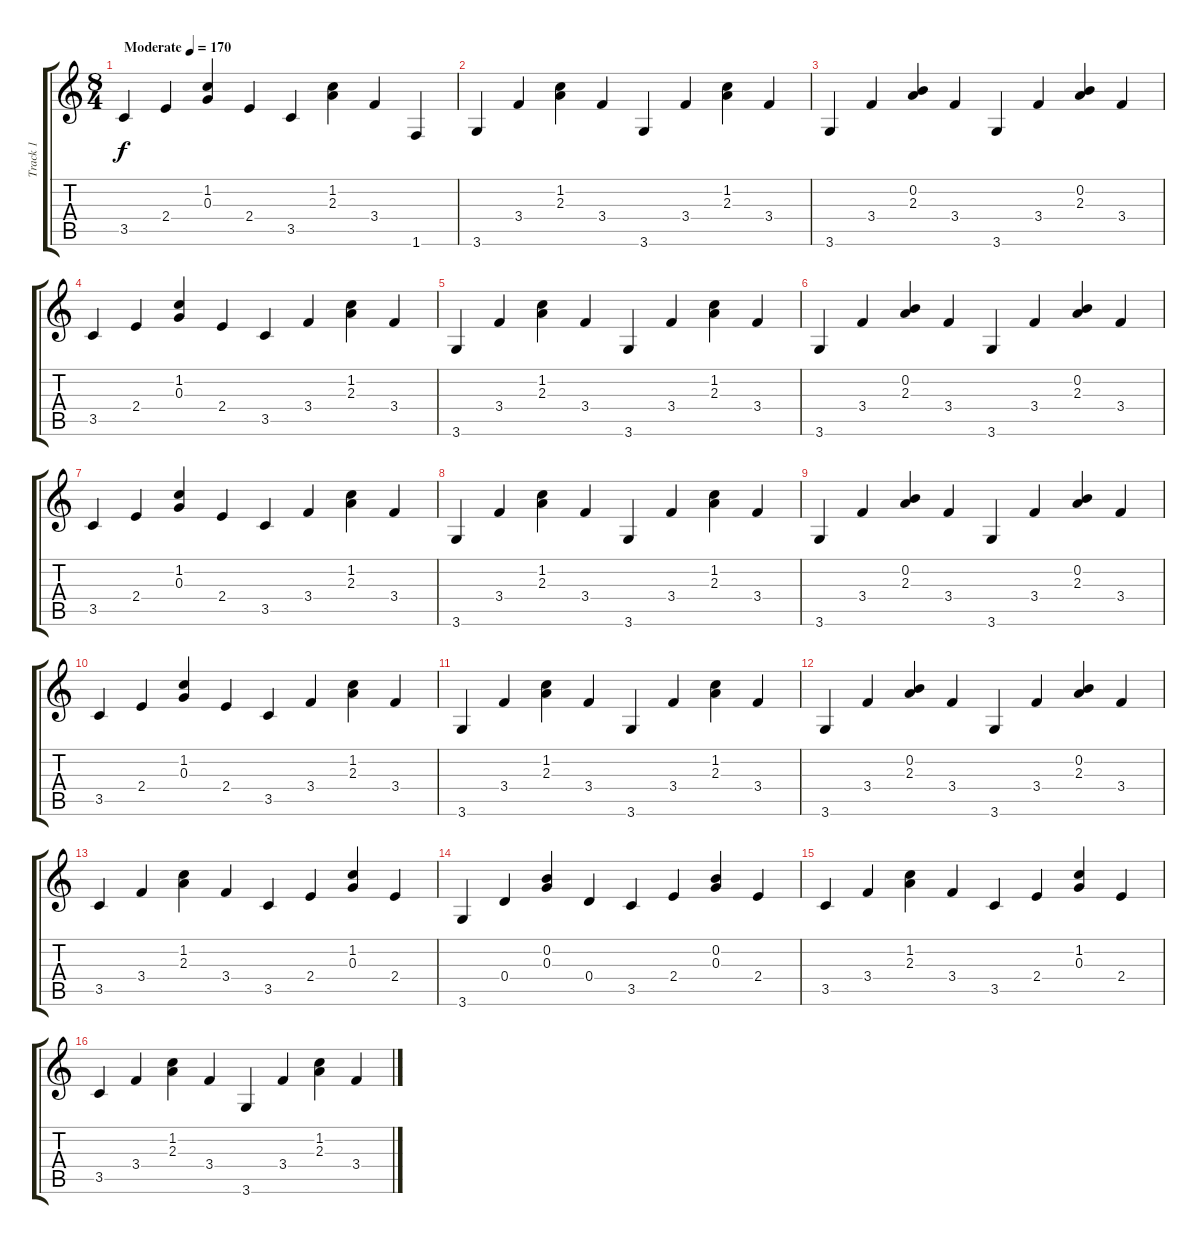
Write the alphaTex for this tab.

\track ("Track 1" "Track 1") {instrument acousticguitarsteel}
\staff {score tabs}
\tuning (E4 B3 G3 D3 A2 E2) {hide}
\ts (8 4)
\tempo (170 "Moderate")
\clef g2
\ks c
3.5.4{dy f instrument acousticguitarsteel} 2.4.4 (1.2 0.3).4 2.4.4 3.5.4 (1.2 2.3).4 3.4.4 1.6.4 |
3.6.4 3.4.4 (1.2 2.3).4 3.4.4 3.6.4 3.4.4 (1.2 2.3).4 3.4.4 |
3.6.4 3.4.4 (0.2 2.3).4 3.4.4 3.6.4 3.4.4 (0.2 2.3).4 3.4.4 |
3.5.4 2.4.4 (1.2 0.3).4 2.4.4 3.5.4 3.4.4 (1.2 2.3).4 3.4.4 |
3.6.4 3.4.4 (1.2 2.3).4 3.4.4 3.6.4 3.4.4 (1.2 2.3).4 3.4.4 |
3.6.4 3.4.4 (0.2 2.3).4 3.4.4 3.6.4 3.4.4 (0.2 2.3).4 3.4.4 |
3.5.4 2.4.4 (1.2 0.3).4 2.4.4 3.5.4 3.4.4 (1.2 2.3).4 3.4.4 |
3.6.4 3.4.4 (1.2 2.3).4 3.4.4 3.6.4 3.4.4 (1.2 2.3).4 3.4.4 |
3.6.4 3.4.4 (0.2 2.3).4 3.4.4 3.6.4 3.4.4 (0.2 2.3).4 3.4.4 |
3.5.4 2.4.4 (1.2 0.3).4 2.4.4 3.5.4 3.4.4 (1.2 2.3).4 3.4.4 |
3.6.4 3.4.4 (1.2 2.3).4 3.4.4 3.6.4 3.4.4 (1.2 2.3).4 3.4.4 |
3.6.4 3.4.4 (0.2 2.3).4 3.4.4 3.6.4 3.4.4 (0.2 2.3).4 3.4.4 |
3.5.4 3.4.4 (1.2 2.3).4 3.4.4 3.5.4 2.4.4 (1.2 0.3).4 2.4.4 |
3.6.4 0.4.4 (0.2 0.3).4 0.4.4 3.5.4 2.4.4 (0.2 0.3).4 2.4.4 |
3.5.4 3.4.4 (1.2 2.3).4 3.4.4 3.5.4 2.4.4 (1.2 0.3).4 2.4.4 |
3.5.4 3.4.4 (1.2 2.3).4 3.4.4 3.6.4 3.4.4 (1.2 2.3).4 3.4.4
